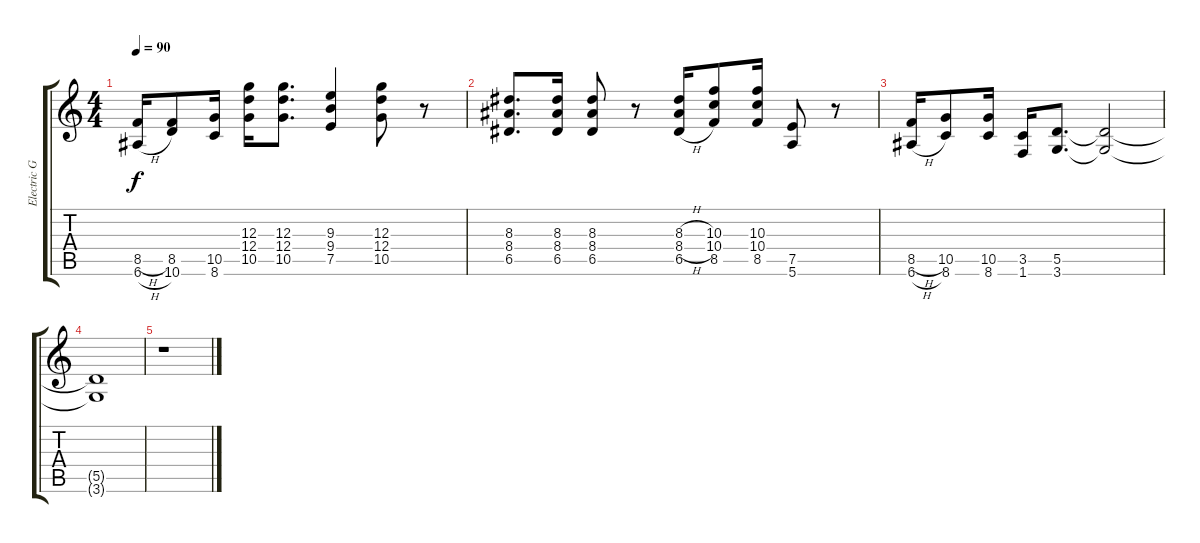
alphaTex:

\track ("Electric Guitar IV" "Electric G") {instrument distortionguitar}
\staff {score tabs}
\tuning (E4 B3 G3 D3 A2 E2) {hide}
\ts (4 4)
\tempo 90
\clef g2
\ks c
(8.5{h} 6.6{h}).16{dy f} (8.5 10.6).8 (10.5 8.6).16 (12.3 12.4 10.5).16 (12.3 12.4 10.5).8{d} (9.3 9.4 7.5).4 (12.3 12.4 10.5).8 r.8 |
(8.3 8.4 6.5).8{d} (8.3 8.4 6.5).16 (8.3 8.4 6.5).8 r.8 (8.3{h} 8.4{h} 6.5{h}).16 (10.3 10.4 8.5).8 (10.3 10.4 8.5).16 (7.5 5.6).8 r.8 |
(8.5{h} 6.6{h}).16 (10.5 8.6).8 (10.5 8.6).16 (3.5 1.6).16 (5.5 3.6).8{d} (5.5{t} 3.6{t}).2 |
(5.5{t} 3.6{t}).1 |
r.1
